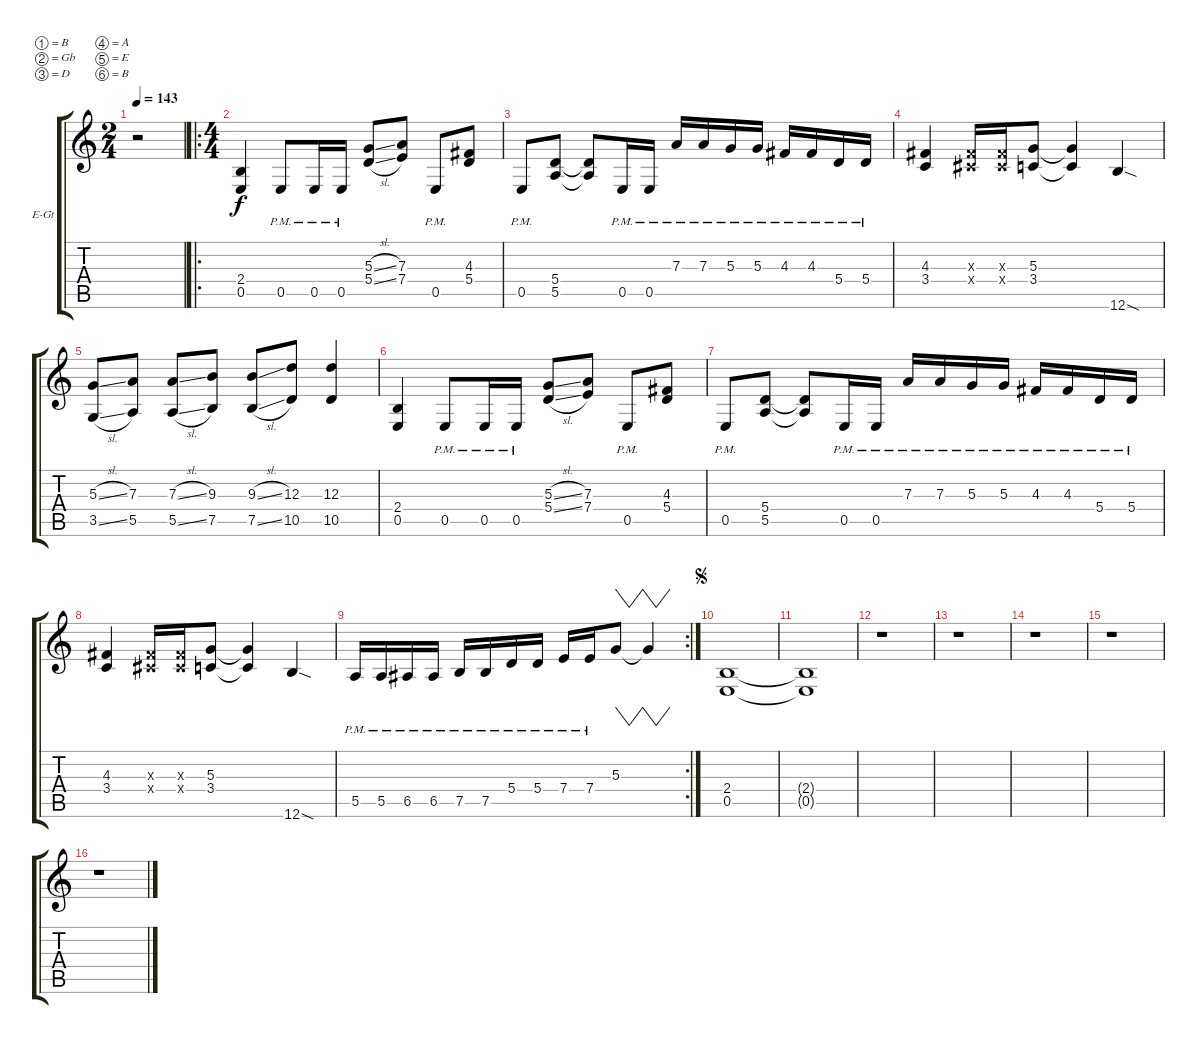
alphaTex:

\bracketExtendMode groupsimilarinstruments
\firstSystemTrackNameOrientation horizontal
\otherSystemsTrackNameOrientation horizontal
\track ("Christopher Amott" "E-Gt") {instrument distortionguitar}
\staff {score tabs}
\tuning (B3 Gb3 D3 A2 E2 B1)
\ts (2 4)
\beaming (8 2 2 2 2)
\tempo 143
\clef g2
\ks c
r.2{dy f instrument distortionguitar} |
\ro
\ts (4 4)
\beaming (8 2 2 2 2)
(2.4 0.5).4 0.5{pm}.8 0.5{pm}.16 0.5{pm}.16 (5.3{sl} 5.4{sl}).8 (7.3 7.4).8 0.5{pm}.8 (4.3 5.4).8 |
0.5{pm}.8 (5.4 5.5).8 (5.4{t} 5.5{t}).8 0.5{pm}.16 0.5{pm}.16 7.3{pm}.16 7.3{pm}.16 5.3{pm}.16 5.3{pm}.16 4.3{pm}.16 4.3{pm}.16 5.4{pm}.16 5.4{pm}.16 |
(4.3 3.4).4 (4.3{x} 4.4{x}).16 (4.3{x} 4.4{x}).16 (5.3 3.4).8 (5.3{t} 3.4{t}).4 12.6{sod}.4 |
(5.3{sl} 3.5{sl}).8 (7.3 5.5).8 (7.3{sl} 5.5{sl}).8 (9.3 7.5).8 (9.3{sl} 7.5{sl}).8 (12.3 10.5).8 (12.3 10.5).4 |
(2.4 0.5).4 0.5{pm}.8 0.5{pm}.16 0.5{pm}.16 (5.3{sl} 5.4{sl}).8 (7.3 7.4).8 0.5{pm}.8 (4.3 5.4).8 |
0.5{pm}.8 (5.4 5.5).8 (5.4{t} 5.5{t}).8 0.5{pm}.16 0.5{pm}.16 7.3{pm}.16 7.3{pm}.16 5.3{pm}.16 5.3{pm}.16 4.3{pm}.16 4.3{pm}.16 5.4{pm}.16 5.4{pm}.16 |
(4.3 3.4).4 (4.3{x} 4.4{x}).16 (4.3{x} 4.4{x}).16 (5.3 3.4).8 (5.3{t} 3.4{t}).4 12.6{sod}.4 |
\rc 2
5.5{pm}.16 5.5{pm}.16 6.5{pm}.16 6.5{pm}.16 7.5{pm}.16 7.5{pm}.16 5.4{pm}.16 5.4{pm}.16 7.4{pm}.16 7.4{pm}.16 5.3.8{vw} 5.3{t}.4{vw} |
\jump segno
(2.4 0.5).1 |
(2.4{t} 0.5{t}).1 |
r.1 |
r.1 |
r.1 |
r.1 |
r.1
